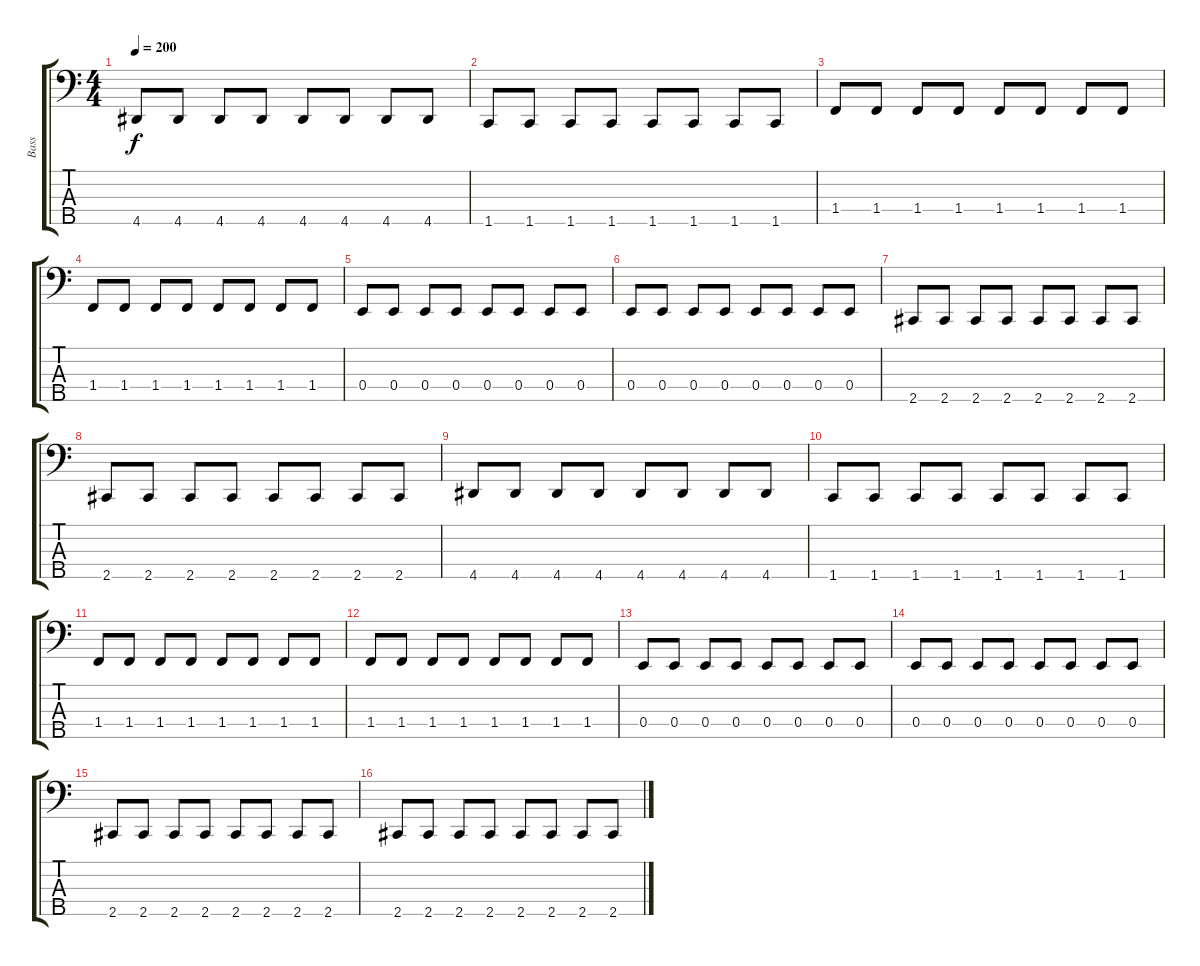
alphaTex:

\track ("Bass" "Bass") {instrument electricbasspick}
\staff {score tabs}
\tuning (G2 D2 A1 E1 B0) {hide}
\ts (4 4)
\tempo 200
\clef f4
\ks c
4.5.8{dy f} 4.5.8 4.5.8 4.5.8 4.5.8 4.5.8 4.5.8 4.5.8 |
1.5.8 1.5.8 1.5.8 1.5.8 1.5.8 1.5.8 1.5.8 1.5.8 |
1.4.8 1.4.8 1.4.8 1.4.8 1.4.8 1.4.8 1.4.8 1.4.8 |
1.4.8 1.4.8 1.4.8 1.4.8 1.4.8 1.4.8 1.4.8 1.4.8 |
0.4.8 0.4.8 0.4.8 0.4.8 0.4.8 0.4.8 0.4.8 0.4.8 |
0.4.8 0.4.8 0.4.8 0.4.8 0.4.8 0.4.8 0.4.8 0.4.8 |
2.5.8 2.5.8 2.5.8 2.5.8 2.5.8 2.5.8 2.5.8 2.5.8 |
2.5.8 2.5.8 2.5.8 2.5.8 2.5.8 2.5.8 2.5.8 2.5.8 |
4.5.8 4.5.8 4.5.8 4.5.8 4.5.8 4.5.8 4.5.8 4.5.8 |
1.5.8 1.5.8 1.5.8 1.5.8 1.5.8 1.5.8 1.5.8 1.5.8 |
1.4.8 1.4.8 1.4.8 1.4.8 1.4.8 1.4.8 1.4.8 1.4.8 |
1.4.8 1.4.8 1.4.8 1.4.8 1.4.8 1.4.8 1.4.8 1.4.8 |
0.4.8 0.4.8 0.4.8 0.4.8 0.4.8 0.4.8 0.4.8 0.4.8 |
0.4.8 0.4.8 0.4.8 0.4.8 0.4.8 0.4.8 0.4.8 0.4.8 |
2.5.8 2.5.8 2.5.8 2.5.8 2.5.8 2.5.8 2.5.8 2.5.8 |
2.5.8 2.5.8 2.5.8 2.5.8 2.5.8 2.5.8 2.5.8 2.5.8
